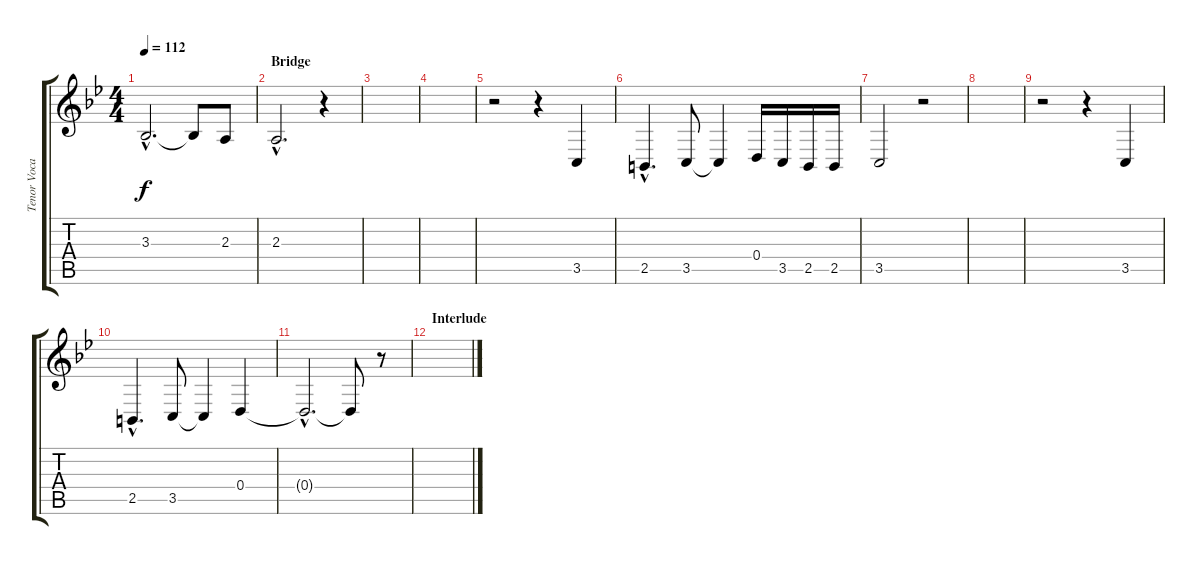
\track ("Tenor Vocals - Ville" "Tenor Voca") {instrument tenorsax}
\staff {score tabs}
\tuning (E4 B3 G3 D3 A2 E2) {hide}
\ts (4 4)
\tempo 112
\clef g2
\ks bb
3.3{hac}.2{d dy f} 3.3{t}.8 2.3.8 |
\section ("" "Bridge")
2.3{hac}.2{d} r.4 |
|
|
r.2 r.4 3.5.4 |
2.5{hac}.4{d} 3.5.8 3.5{t}.4 0.4.16 3.5.16 2.5.16 2.5.16 |
3.5.2 r.2 |
|
r.2 r.4 3.5.4 |
2.5{hac}.4{d} 3.5.8 3.5{t}.4 0.4.4 |
0.4{hac t}.2{d} 0.4{t}.8 r.8 |
\section ("" "Interlude")
